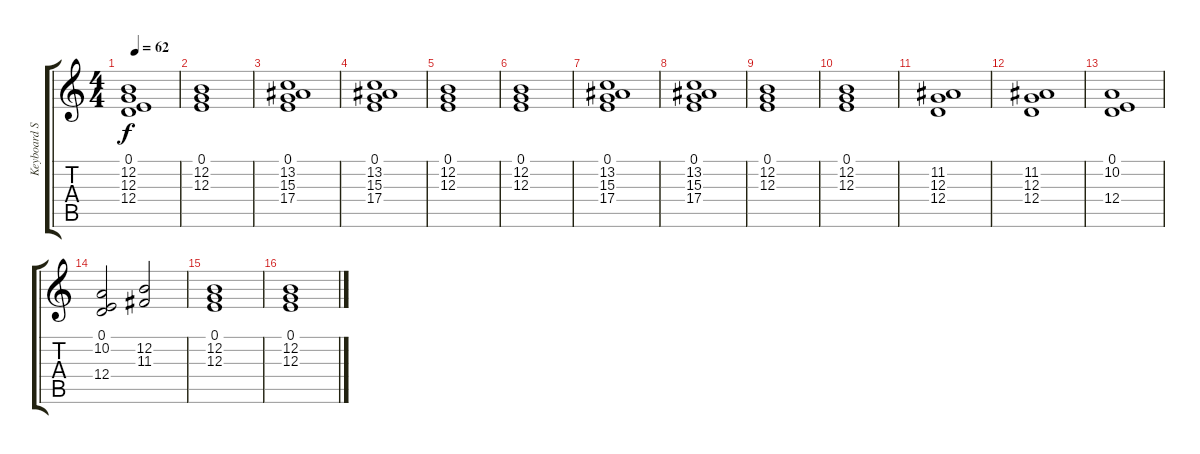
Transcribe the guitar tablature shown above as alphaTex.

\track ("Keyboard Strings" "Keyboard S") {instrument stringensemble1}
\staff {score tabs}
\tuning (E4 B3 G3 D3 A2 E2) {hide}
\ts (4 4)
\tempo 62
\clef g2
\ks c
(0.1 12.2 12.3 12.4).1{dy f} |
(0.1 12.2 12.3).1 |
(0.1 13.2 15.3 17.4).1 |
(0.1 13.2 15.3 17.4).1 |
(0.1 12.2 12.3).1 |
(0.1 12.2 12.3).1 |
(0.1 13.2 15.3 17.4).1 |
(0.1 13.2 15.3 17.4).1 |
(0.1 12.2 12.3).1 |
(0.1 12.2 12.3).1 |
(11.2 12.3 12.4).1 |
(11.2 12.3 12.4).1 |
(0.1 10.2 12.4).1 |
(0.1 10.2 12.4).2 (12.2 11.3).2 |
(0.1 12.2 12.3).1 |
(0.1 12.2 12.3).1
